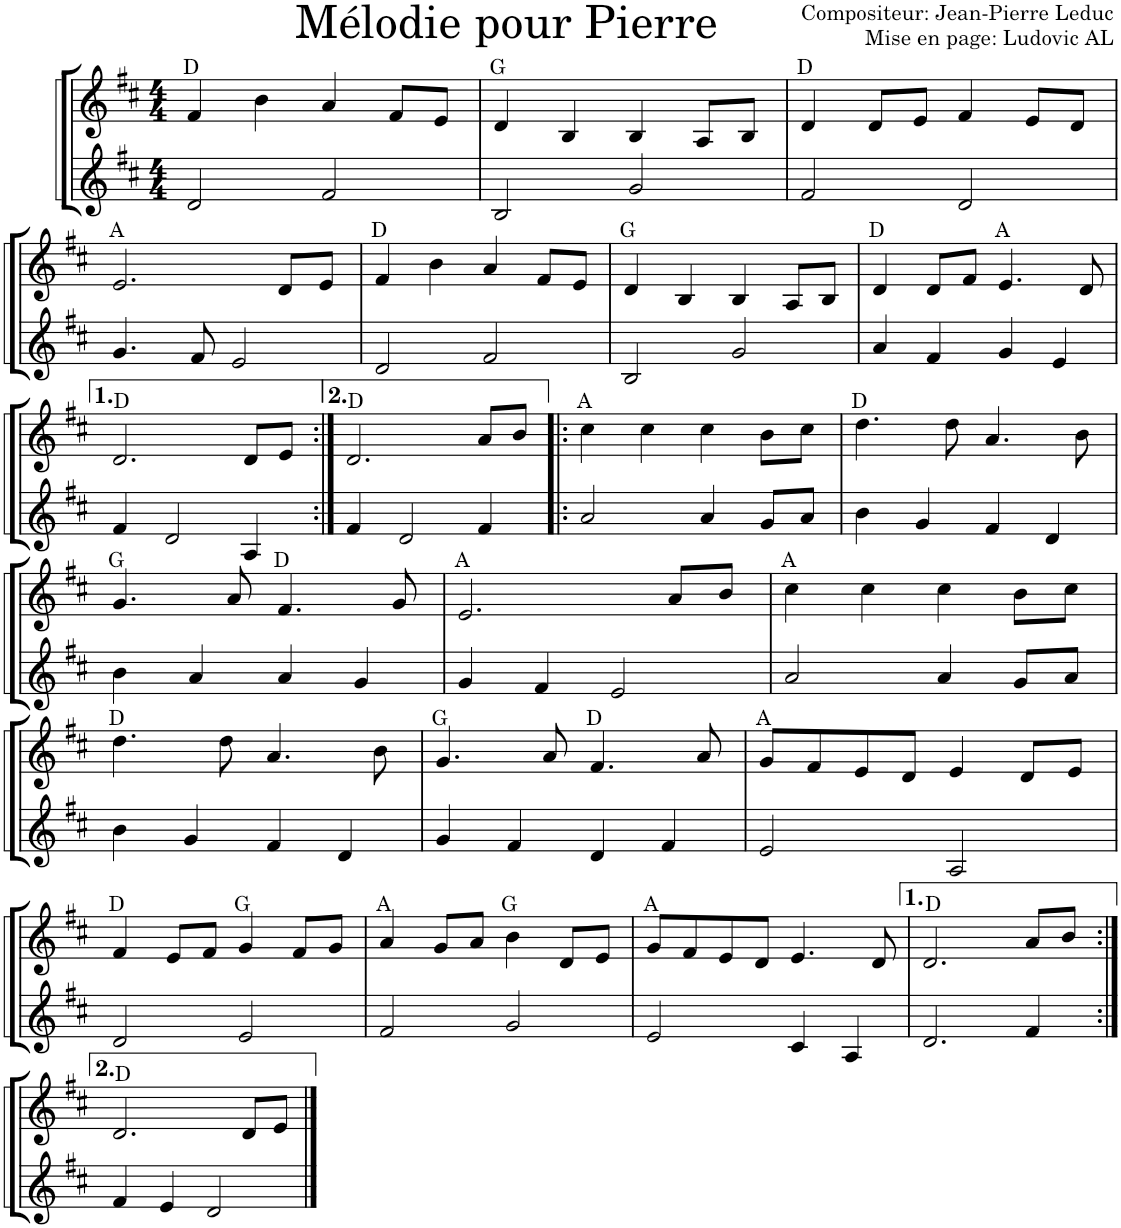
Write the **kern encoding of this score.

**kern	**kern	**harte
*part2	*part1	*part1
*staff2	*staff1	*
*I"Violon 2	*I"Violon	*
*I'Vln	*I'Vln	*
*clefG2	*clefG2	*
*k[f#c#]	*k[f#c#]	*
*M4/4	*M4/4	*
=1	=1	=1
2d/	4f#/	D:maj
.	4b\	.
2f#/	4a/	.
.	8f#/L	.
.	8e/J	.
=2	=2	=2
2B/	4d/	G:maj
.	4B/	.
2g/	4B/	.
.	8A/L	.
.	8B/J	.
=3	=3	=3
2f#/	4d/	D:maj
.	8d/L	.
.	8e/J	.
2d/	4f#/	.
.	8e/L	.
.	8d/J	.
!!LO:LB:g=z
=4	=4	=4
4.g/	2.e/	A:maj
8f#/	.	.
2e/	.	.
.	8d/L	.
.	8e/J	.
=5	=5	=5
2d/	4f#/	D:maj
.	4b\	.
2f#/	4a/	.
.	8f#/L	.
.	8e/J	.
=6	=6	=6
2B/	4d/	G:maj
.	4B/	.
2g/	4B/	.
.	8A/L	.
.	8B/J	.
=7	=7	=7
4a/	4d/	D:maj
4f#/	8d/L	.
.	8f#/J	.
4g/	4.e/	A:maj
4e/	.	.
.	8d/	.
!!LO:LB:g=z
=8	=8	=8
4f#/	2.d/	D:maj
2d/	.	.
4A/	8d/L	.
.	8e/J	.
=9:|!	=9:|!	=9:|!
4f#/	2.d/	D:maj
2d/	.	.
4f#/	8a/L	.
.	8b/J	.
=10!|:	=10!|:	=10!|:
2a/	4cc#\	A:maj
.	4cc#\	.
4a/	4cc#\	.
8g/L	8b\L	.
8a/J	8cc#\J	.
=11	=11	=11
4b\	4.dd\	D:maj
4g/	.	.
.	8dd\	.
4f#/	4.a/	.
4d/	.	.
.	8b\	.
!!LO:LB:g=z
=12	=12	=12
4b\	4.g/	G:maj
4a/	.	.
.	8a/	.
4a/	4.f#/	D:maj
4g/	.	.
.	8g/	.
=13	=13	=13
4g/	2.e/	A:maj
4f#/	.	.
2e/	.	.
.	8a/L	.
.	8b/J	.
=14	=14	=14
2a/	4cc#\	A:maj
.	4cc#\	.
4a/	4cc#\	.
8g/L	8b\L	.
8a/J	8cc#\J	.
!!LO:LB:g=z
=15	=15	=15
4b\	4.dd\	D:maj
4g/	.	.
.	8dd\	.
4f#/	4.a/	.
4d/	.	.
.	8b\	.
=16	=16	=16
4g/	4.g/	G:maj
4f#/	.	.
.	8a/	.
4d/	4.f#/	D:maj
4f#/	.	.
.	8a/	.
=17	=17	=17
2e/	8g/L	A:maj
.	8f#/	.
.	8e/	.
.	8d/J	.
2A/	4e/	.
.	8d/L	.
.	8e/J	.
!!LO:LB:g=z
=18	=18	=18
2d/	4f#/	D:maj
.	8e/L	.
.	8f#/J	.
2e/	4g/	G:maj
.	8f#/L	.
.	8g/J	.
=19	=19	=19
2f#/	4a/	A:maj
.	8g/L	.
.	8a/J	.
2g/	4b\	G:maj
.	8d/L	.
.	8e/J	.
=20	=20	=20
2e/	8g/L	A:maj
.	8f#/	.
.	8e/	.
.	8d/J	.
4c#/	4.e/	.
4A/	.	.
.	8d/	.
=21	=21	=21
2.d/	2.d/	D:maj
4f#/	8a/L	.
.	8b/J	.
!!LO:LB:g=z
=22:|!	=22:|!	=22:|!
4f#/	2.d/	D:maj
4e/	.	.
2d/	.	.
.	8d/L	.
.	8e/J	.
==	==	==
*-	*-	*-
